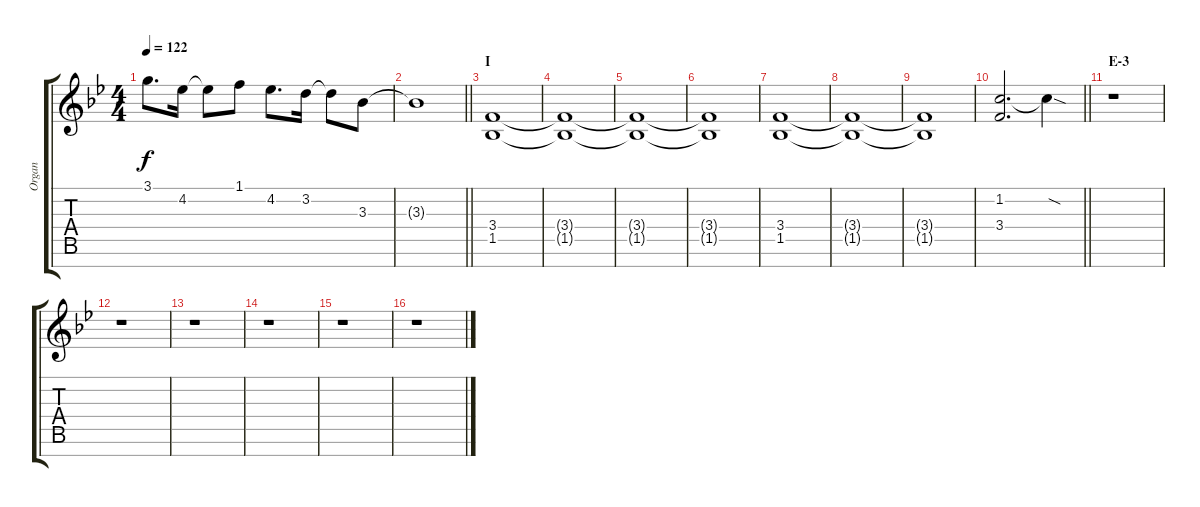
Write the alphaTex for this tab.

\track ("Organ" "Organ") {instrument rockorgan}
\staff {score tabs}
\tuning (E5 B4 G4 D4 A3 E3 B2) {hide}
\ts (4 4)
\tempo 122
\clef g2
\ks bb
3.1.8{d dy f} 4.2.16 4.2{t}.8 1.1.8 4.2.8{d} 3.2.16 3.2{t}.8 3.3.8 |
\barLineRight lightlight
3.3{t}.1 |
\section ("" "I")
(3.4 1.5).1 |
(3.4{t} 1.5{t}).1 |
(3.4{t} 1.5{t}).1 |
(3.4{t} 1.5{t}).1 |
(3.4 1.5).1 |
(3.4{t} 1.5{t}).1 |
(3.4{t} 1.5{t}).1 |
\barLineRight lightlight
(1.2 3.4).2{d} 1.2{sod t}.4 |
\section ("" "E-3")
r.1 |
r.1 |
r.1 |
r.1 |
r.1 |
r.1
